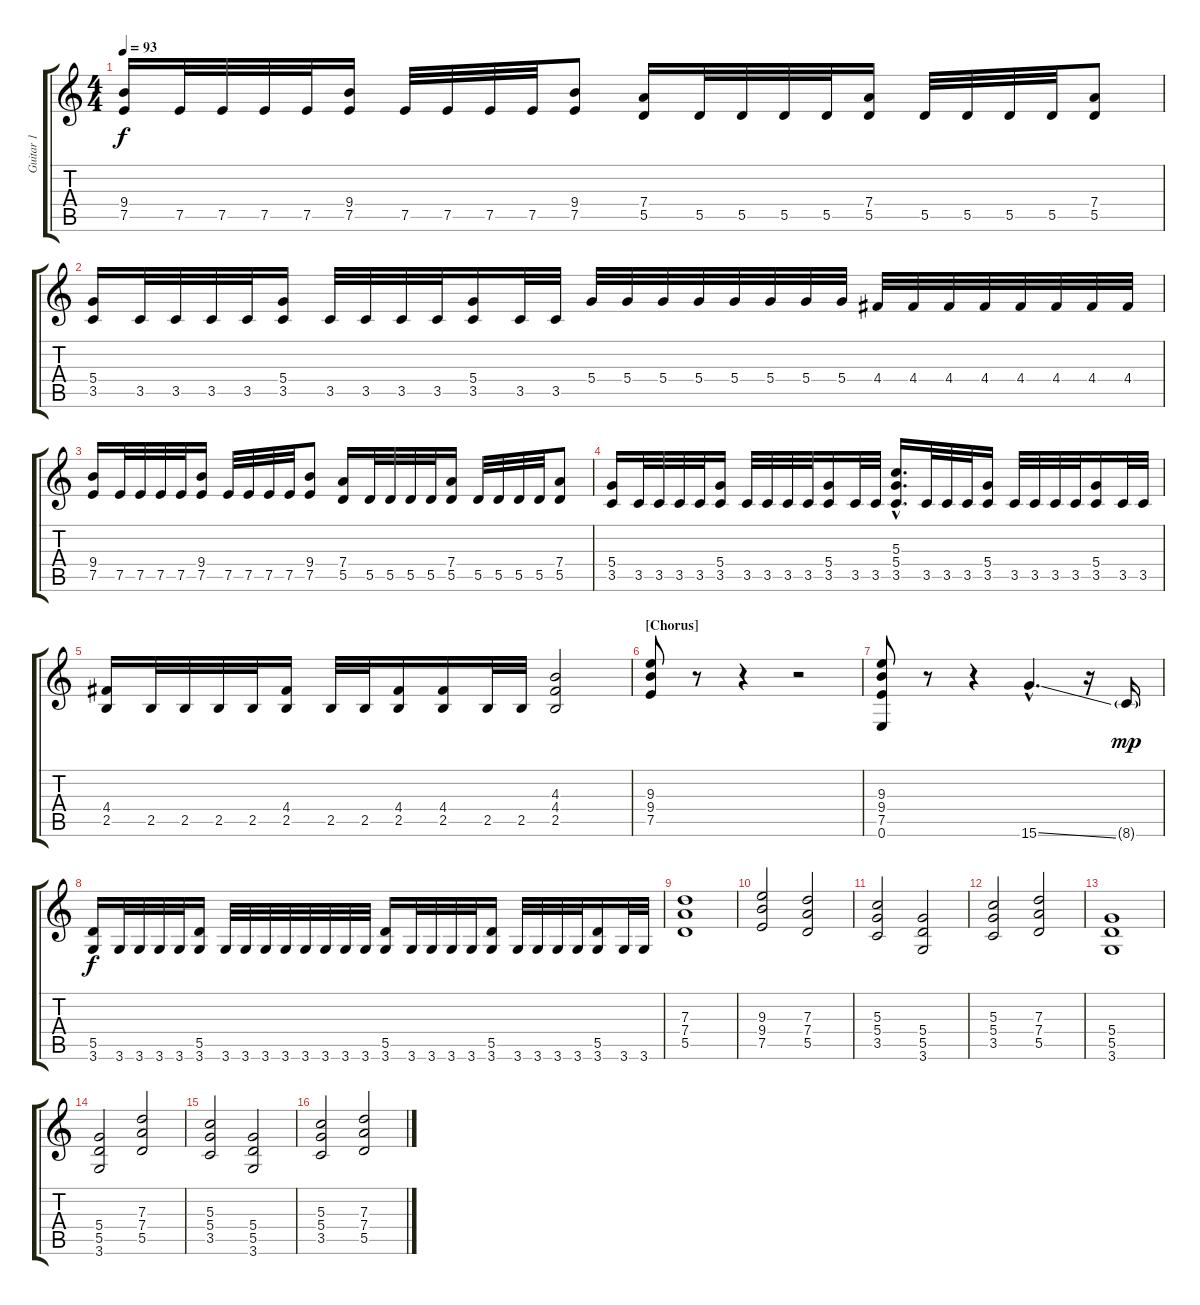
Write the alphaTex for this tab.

\track ("Guitar 1" "Guitar 1") {instrument overdrivenguitar}
\staff {score tabs}
\tuning (E4 B3 G3 D3 A2 E2) {hide}
\ts (4 4)
\tempo 93
\clef g2
\ks c
(9.4 7.5).16{dy f} 7.5.32 7.5.32 7.5.32 7.5.32 (9.4 7.5).16 7.5.32 7.5.32 7.5.32 7.5.32 (9.4 7.5).8 (7.4 5.5).16 5.5.32 5.5.32 5.5.32 5.5.32 (7.4 5.5).16 5.5.32 5.5.32 5.5.32 5.5.32 (7.4 5.5).8 |
(5.4 3.5).16 3.5.32 3.5.32 3.5.32 3.5.32 (5.4 3.5).16 3.5.32 3.5.32 3.5.32 3.5.32 (5.4 3.5).16 3.5.32 3.5.32 5.4.32 5.4.32 5.4.32 5.4.32 5.4.32 5.4.32 5.4.32 5.4.32 4.4.32 4.4.32 4.4.32 4.4.32 4.4.32 4.4.32 4.4.32 4.4.32 |
(9.4 7.5).16 7.5.32 7.5.32 7.5.32 7.5.32 (9.4 7.5).16 7.5.32 7.5.32 7.5.32 7.5.32 (9.4 7.5).8 (7.4 5.5).16 5.5.32 5.5.32 5.5.32 5.5.32 (7.4 5.5).16 5.5.32 5.5.32 5.5.32 5.5.32 (7.4 5.5).8 |
(5.4 3.5).16 3.5.32 3.5.32 3.5.32 3.5.32 (5.4 3.5).16 3.5.32 3.5.32 3.5.32 3.5.32 (5.4 3.5).16 3.5.32 3.5.32 (5.3{hac} 5.4{hac} 3.5{hac}).16{d} 3.5.32 3.5.32 3.5.32 (5.4 3.5).16 3.5.32 3.5.32 3.5.32 3.5.32 (5.4 3.5).16 3.5.32 3.5.32 |
(4.4 2.5).16 2.5.32 2.5.32 2.5.32 2.5.32 (4.4 2.5).16 2.5.32 2.5.32 (4.4 2.5).16 (4.4 2.5).16 2.5.32 2.5.32 (4.3 4.4 2.5).2 |
\section ("" "[Chorus]")
(9.3 9.4 7.5).8 r.8 r.4 r.2 |
(9.3 9.4 7.5 0.6).8 r.8 r.4 15.6{ss hac}.4{d} r.16 8.6{g}.16{dy mp} |
(5.5 3.6).16{dy f} 3.6.32 3.6.32 3.6.32 3.6.32 (5.5 3.6).16 3.6.32 3.6.32 3.6.32 3.6.32 3.6.32 3.6.32 3.6.32 3.6.32 (5.5 3.6).16 3.6.32 3.6.32 3.6.32 3.6.32 (5.5 3.6).16 3.6.32 3.6.32 3.6.32 3.6.32 (5.5 3.6).16 3.6.32 3.6.32 |
(7.3 7.4 5.5).1 |
(9.3 9.4 7.5).2 (7.3 7.4 5.5).2 |
(5.3 5.4 3.5).2 (5.4 5.5 3.6).2 |
(5.3 5.4 3.5).2 (7.3 7.4 5.5).2 |
(5.4 5.5 3.6).1 |
(5.4 5.5 3.6).2 (7.3 7.4 5.5).2 |
(5.3 5.4 3.5).2 (5.4 5.5 3.6).2 |
(5.3 5.4 3.5).2 (7.3 7.4 5.5).2
